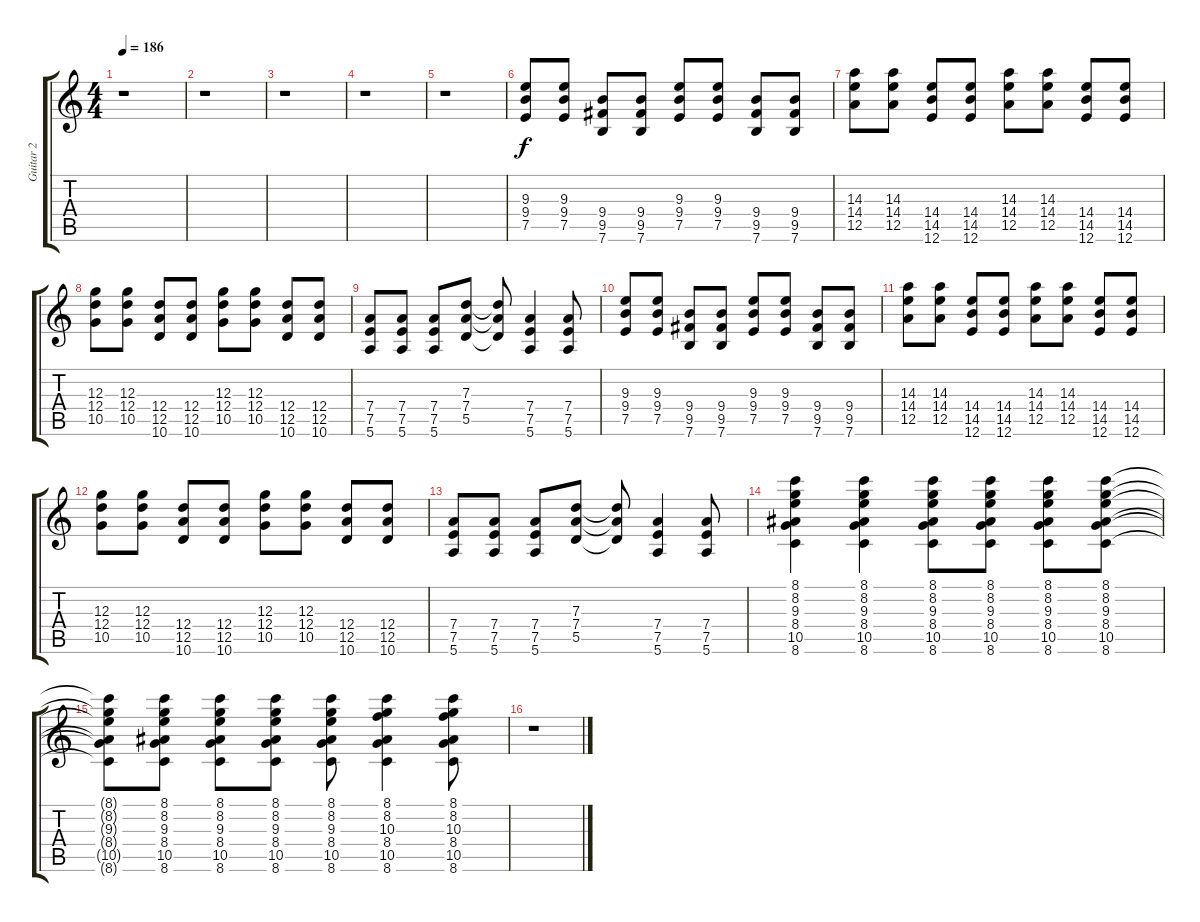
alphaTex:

\track ("Guitar 2" "Guitar 2") {instrument electricguitarclean}
\staff {score tabs}
\tuning (E4 B3 G3 D3 A2 E2) {hide}
\ts (4 4)
\tempo 186
\clef g2
\ks c
r.1{dy f} |
r.1 |
r.1 |
r.1 |
r.1 |
(9.3 9.4 7.5).8 (9.3 9.4 7.5).8 (9.4 9.5 7.6).8 (9.4 9.5 7.6).8 (9.3 9.4 7.5).8 (9.3 9.4 7.5).8 (9.4 9.5 7.6).8 (9.4 9.5 7.6).8 |
(14.3 14.4 12.5).8 (14.3 14.4 12.5).8 (14.4 14.5 12.6).8 (14.4 14.5 12.6).8 (14.3 14.4 12.5).8 (14.3 14.4 12.5).8 (14.4 14.5 12.6).8 (14.4 14.5 12.6).8 |
(12.3 12.4 10.5).8 (12.3 12.4 10.5).8 (12.4 12.5 10.6).8 (12.4 12.5 10.6).8 (12.3 12.4 10.5).8 (12.3 12.4 10.5).8 (12.4 12.5 10.6).8 (12.4 12.5 10.6).8 |
(7.4 7.5 5.6).8 (7.4 7.5 5.6).8 (7.4 7.5 5.6).8 (7.3 7.4 5.5).8 (7.3{t} 7.4{t} 5.5{t}).8 (7.4 7.5 5.6).4 (7.4 7.5 5.6).8 |
(9.3 9.4 7.5).8 (9.3 9.4 7.5).8 (9.4 9.5 7.6).8 (9.4 9.5 7.6).8 (9.3 9.4 7.5).8 (9.3 9.4 7.5).8 (9.4 9.5 7.6).8 (9.4 9.5 7.6).8 |
(14.3 14.4 12.5).8 (14.3 14.4 12.5).8 (14.4 14.5 12.6).8 (14.4 14.5 12.6).8 (14.3 14.4 12.5).8 (14.3 14.4 12.5).8 (14.4 14.5 12.6).8 (14.4 14.5 12.6).8 |
(12.3 12.4 10.5).8 (12.3 12.4 10.5).8 (12.4 12.5 10.6).8 (12.4 12.5 10.6).8 (12.3 12.4 10.5).8 (12.3 12.4 10.5).8 (12.4 12.5 10.6).8 (12.4 12.5 10.6).8 |
(7.4 7.5 5.6).8 (7.4 7.5 5.6).8 (7.4 7.5 5.6).8 (7.3 7.4 5.5).8 (7.3{t} 7.4{t} 5.5{t}).8 (7.4 7.5 5.6).4 (7.4 7.5 5.6).8 |
(8.1 8.2 9.3 8.4 10.5 8.6).4 (8.1 8.2 9.3 8.4 10.5 8.6).4 (8.1 8.2 9.3 8.4 10.5 8.6).8 (8.1 8.2 9.3 8.4 10.5 8.6).8 (8.1 8.2 9.3 8.4 10.5 8.6).8 (8.1 8.2 9.3 8.4 10.5 8.6).8 |
(8.1{t} 8.2{t} 9.3{t} 8.4{t} 10.5{t} 8.6{t}).8 (8.1 8.2 9.3 8.4 10.5 8.6).8 (8.1 8.2 9.3 8.4 10.5 8.6).8 (8.1 8.2 9.3 8.4 10.5 8.6).8 (8.1 8.2 9.3 8.4 10.5 8.6).8 (8.1 8.2 10.3 8.4 10.5 8.6).4 (8.1 8.2 10.3 8.4 10.5 8.6).8 |
r.1
